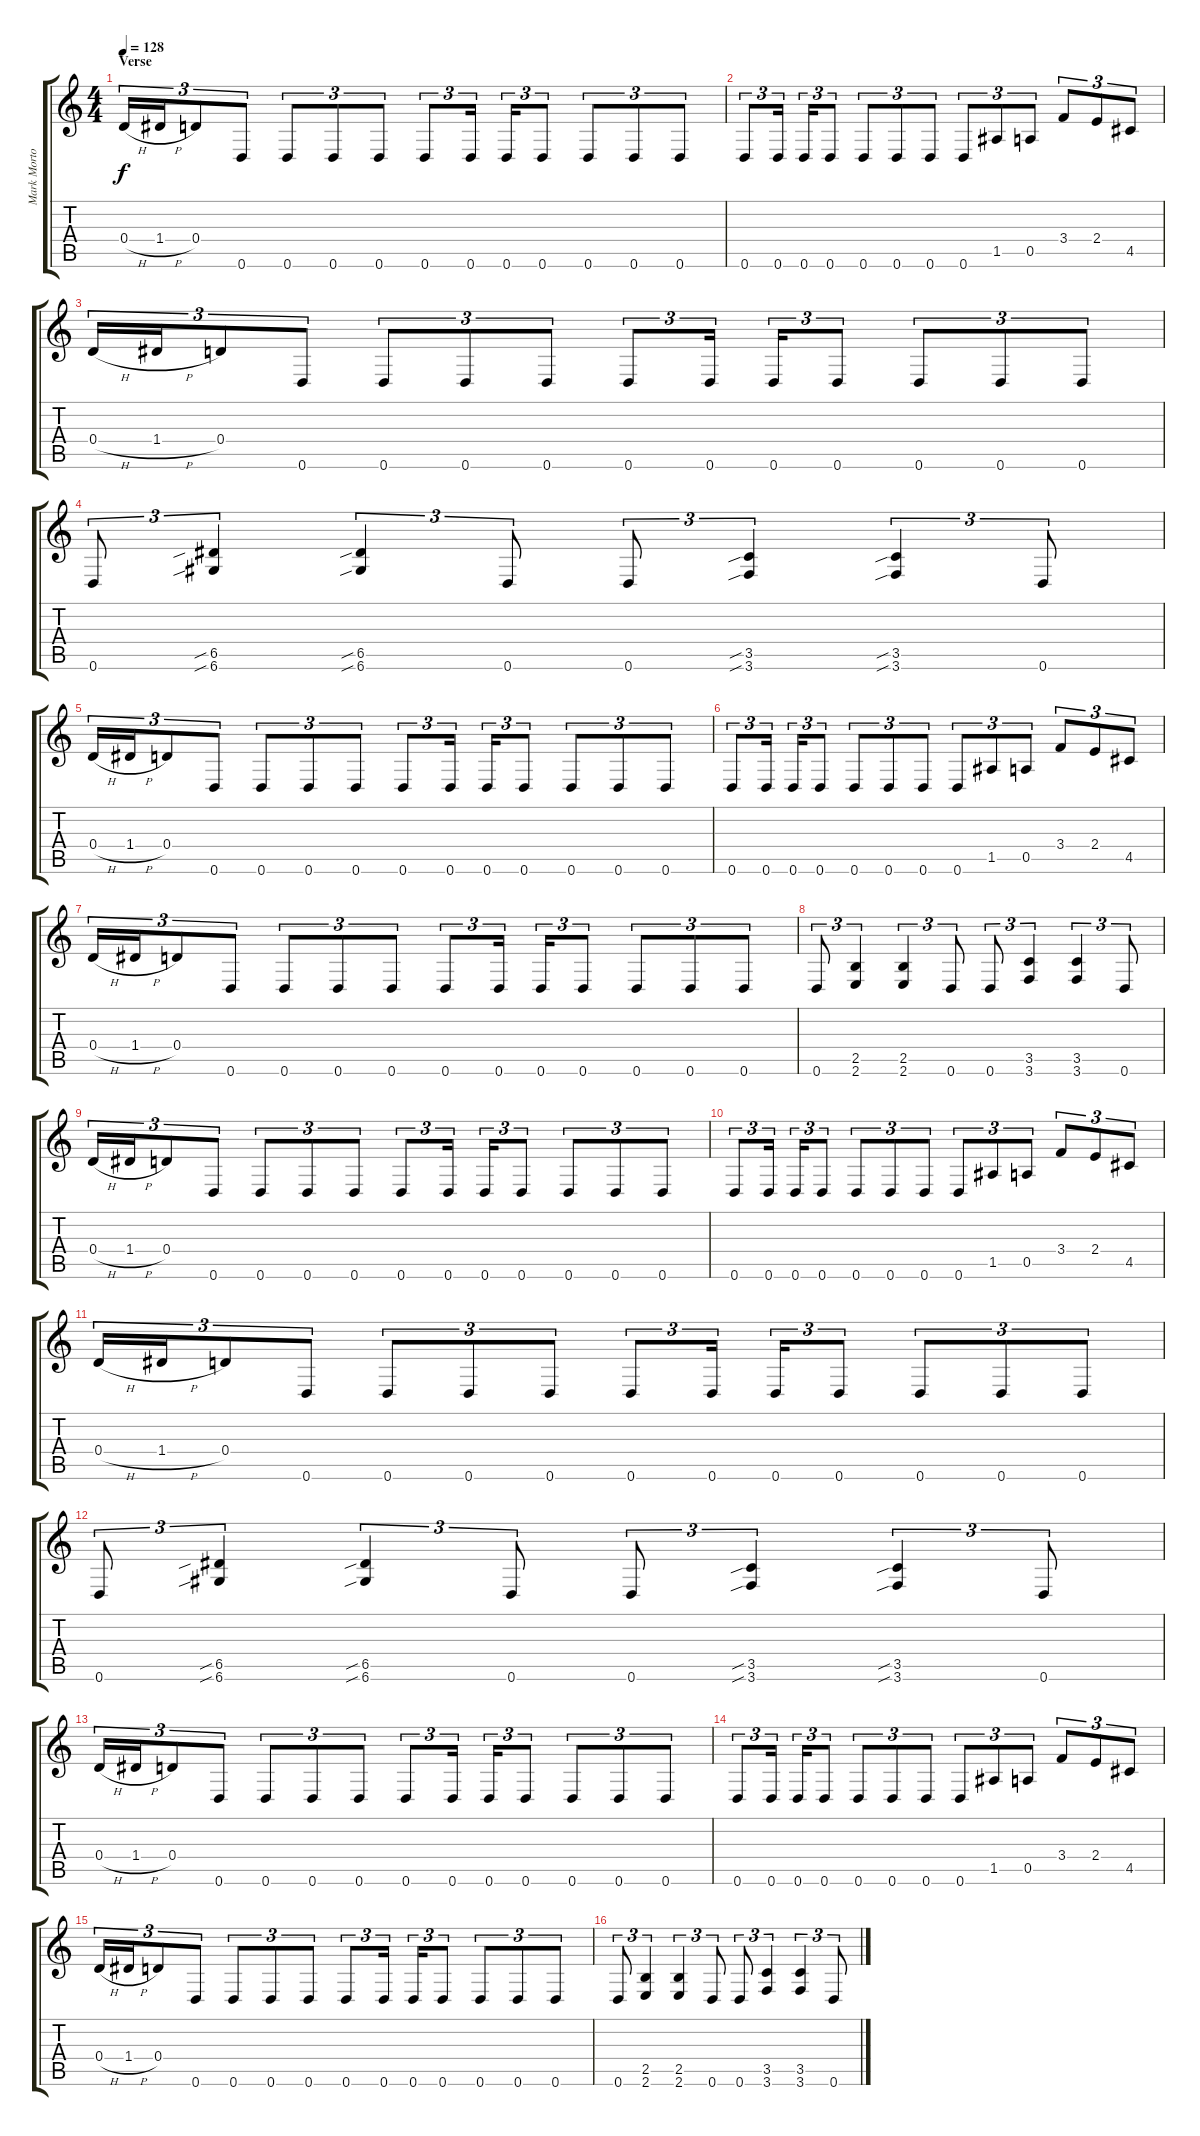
\track ("Mark Morton - Rhythm" "Mark Morto") {instrument distortionguitar}
\staff {score tabs}
\tuning (E4 B3 G3 D3 A2 D2) {hide}
\ts (4 4)
\section ("" "Verse")
\tempo 128
\clef g2
\ks c
0.4{h}.16{tu (3 2) dy f} 1.4{h}.16{tu (3 2)} 0.4.8{tu (3 2)} 0.6.8{tu (3 2)} 0.6.8{tu (3 2)} 0.6.8{tu (3 2)} 0.6.8{tu (3 2)} 0.6.8{tu (3 2)} 0.6.16{tu (3 2)} 0.6.16{tu (3 2)} 0.6.8{tu (3 2)} 0.6.8{tu (3 2)} 0.6.8{tu (3 2)} 0.6.8{tu (3 2)} |
0.6.8{tu (3 2)} 0.6.16{tu (3 2)} 0.6.16{tu (3 2)} 0.6.8{tu (3 2)} 0.6.8{tu (3 2)} 0.6.8{tu (3 2)} 0.6.8{tu (3 2)} 0.6.8{tu (3 2)} 1.5.8{tu (3 2)} 0.5.8{tu (3 2)} 3.4.8{tu (3 2)} 2.4.8{tu (3 2)} 4.5.8{tu (3 2)} |
0.4{h}.16{tu (3 2)} 1.4{h}.16{tu (3 2)} 0.4.8{tu (3 2)} 0.6.8{tu (3 2)} 0.6.8{tu (3 2)} 0.6.8{tu (3 2)} 0.6.8{tu (3 2)} 0.6.8{tu (3 2)} 0.6.16{tu (3 2)} 0.6.16{tu (3 2)} 0.6.8{tu (3 2)} 0.6.8{tu (3 2)} 0.6.8{tu (3 2)} 0.6.8{tu (3 2)} |
0.6.8{tu (3 2)} (6.5{sib} 6.6{sib}).4{tu (3 2)} (6.5{sib} 6.6{sib}).4{tu (3 2)} 0.6.8{tu (3 2)} 0.6.8{tu (3 2)} (3.5{sib} 3.6{sib}).4{tu (3 2)} (3.5{sib} 3.6{sib}).4{tu (3 2)} 0.6.8{tu (3 2)} |
0.4{h}.16{tu (3 2)} 1.4{h}.16{tu (3 2)} 0.4.8{tu (3 2)} 0.6.8{tu (3 2)} 0.6.8{tu (3 2)} 0.6.8{tu (3 2)} 0.6.8{tu (3 2)} 0.6.8{tu (3 2)} 0.6.16{tu (3 2)} 0.6.16{tu (3 2)} 0.6.8{tu (3 2)} 0.6.8{tu (3 2)} 0.6.8{tu (3 2)} 0.6.8{tu (3 2)} |
0.6.8{tu (3 2)} 0.6.16{tu (3 2)} 0.6.16{tu (3 2)} 0.6.8{tu (3 2)} 0.6.8{tu (3 2)} 0.6.8{tu (3 2)} 0.6.8{tu (3 2)} 0.6.8{tu (3 2)} 1.5.8{tu (3 2)} 0.5.8{tu (3 2)} 3.4.8{tu (3 2)} 2.4.8{tu (3 2)} 4.5.8{tu (3 2)} |
0.4{h}.16{tu (3 2)} 1.4{h}.16{tu (3 2)} 0.4.8{tu (3 2)} 0.6.8{tu (3 2)} 0.6.8{tu (3 2)} 0.6.8{tu (3 2)} 0.6.8{tu (3 2)} 0.6.8{tu (3 2)} 0.6.16{tu (3 2)} 0.6.16{tu (3 2)} 0.6.8{tu (3 2)} 0.6.8{tu (3 2)} 0.6.8{tu (3 2)} 0.6.8{tu (3 2)} |
0.6.8{tu (3 2)} (2.5 2.6).4{tu (3 2)} (2.5 2.6).4{tu (3 2)} 0.6.8{tu (3 2)} 0.6.8{tu (3 2)} (3.5 3.6).4{tu (3 2)} (3.5 3.6).4{tu (3 2)} 0.6.8{tu (3 2)} |
0.4{h}.16{tu (3 2)} 1.4{h}.16{tu (3 2)} 0.4.8{tu (3 2)} 0.6.8{tu (3 2)} 0.6.8{tu (3 2)} 0.6.8{tu (3 2)} 0.6.8{tu (3 2)} 0.6.8{tu (3 2)} 0.6.16{tu (3 2)} 0.6.16{tu (3 2)} 0.6.8{tu (3 2)} 0.6.8{tu (3 2)} 0.6.8{tu (3 2)} 0.6.8{tu (3 2)} |
0.6.8{tu (3 2)} 0.6.16{tu (3 2)} 0.6.16{tu (3 2)} 0.6.8{tu (3 2)} 0.6.8{tu (3 2)} 0.6.8{tu (3 2)} 0.6.8{tu (3 2)} 0.6.8{tu (3 2)} 1.5.8{tu (3 2)} 0.5.8{tu (3 2)} 3.4.8{tu (3 2)} 2.4.8{tu (3 2)} 4.5.8{tu (3 2)} |
0.4{h}.16{tu (3 2)} 1.4{h}.16{tu (3 2)} 0.4.8{tu (3 2)} 0.6.8{tu (3 2)} 0.6.8{tu (3 2)} 0.6.8{tu (3 2)} 0.6.8{tu (3 2)} 0.6.8{tu (3 2)} 0.6.16{tu (3 2)} 0.6.16{tu (3 2)} 0.6.8{tu (3 2)} 0.6.8{tu (3 2)} 0.6.8{tu (3 2)} 0.6.8{tu (3 2)} |
0.6.8{tu (3 2)} (6.5{sib} 6.6{sib}).4{tu (3 2)} (6.5{sib} 6.6{sib}).4{tu (3 2)} 0.6.8{tu (3 2)} 0.6.8{tu (3 2)} (3.5{sib} 3.6{sib}).4{tu (3 2)} (3.5{sib} 3.6{sib}).4{tu (3 2)} 0.6.8{tu (3 2)} |
0.4{h}.16{tu (3 2)} 1.4{h}.16{tu (3 2)} 0.4.8{tu (3 2)} 0.6.8{tu (3 2)} 0.6.8{tu (3 2)} 0.6.8{tu (3 2)} 0.6.8{tu (3 2)} 0.6.8{tu (3 2)} 0.6.16{tu (3 2)} 0.6.16{tu (3 2)} 0.6.8{tu (3 2)} 0.6.8{tu (3 2)} 0.6.8{tu (3 2)} 0.6.8{tu (3 2)} |
0.6.8{tu (3 2)} 0.6.16{tu (3 2)} 0.6.16{tu (3 2)} 0.6.8{tu (3 2)} 0.6.8{tu (3 2)} 0.6.8{tu (3 2)} 0.6.8{tu (3 2)} 0.6.8{tu (3 2)} 1.5.8{tu (3 2)} 0.5.8{tu (3 2)} 3.4.8{tu (3 2)} 2.4.8{tu (3 2)} 4.5.8{tu (3 2)} |
0.4{h}.16{tu (3 2)} 1.4{h}.16{tu (3 2)} 0.4.8{tu (3 2)} 0.6.8{tu (3 2)} 0.6.8{tu (3 2)} 0.6.8{tu (3 2)} 0.6.8{tu (3 2)} 0.6.8{tu (3 2)} 0.6.16{tu (3 2)} 0.6.16{tu (3 2)} 0.6.8{tu (3 2)} 0.6.8{tu (3 2)} 0.6.8{tu (3 2)} 0.6.8{tu (3 2)} |
0.6.8{tu (3 2)} (2.5 2.6).4{tu (3 2)} (2.5 2.6).4{tu (3 2)} 0.6.8{tu (3 2)} 0.6.8{tu (3 2)} (3.5 3.6).4{tu (3 2)} (3.5 3.6).4{tu (3 2)} 0.6.8{tu (3 2)}
